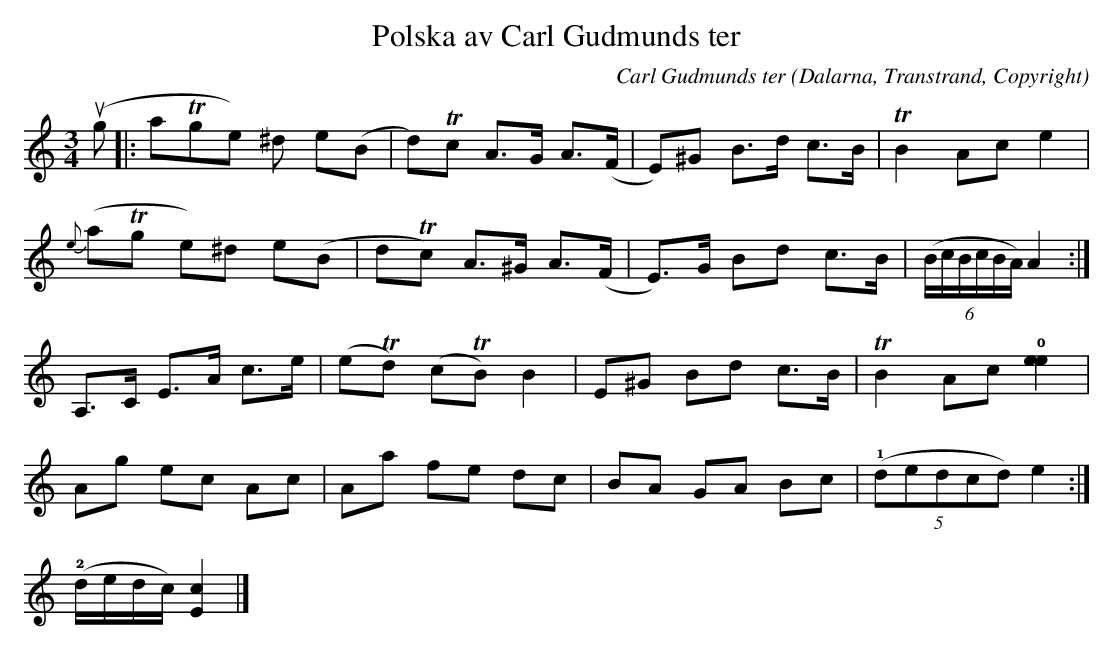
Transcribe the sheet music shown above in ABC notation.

X:1
T:Polska av Carl Gudmunds ter
C:Carl Gudmunds ter
O:Dalarna, Transtrand, Copyright
M:3/4
L:1/8
K:Am
u(g|:aTge) ^d e(B|d)Tc A>G A>(F|E)^G B>d c>B | TB2 Ac e2|
{e}(aTg e)^d e(B|dTc) A>^G A>(F|E)>G Bd c>B | (6(B/c/B/c/B/A/) A2 :|
A,>C E>A c>e|(eTd) (cTB) B2 | E^G Bd c>B | TB2 Ac !0! [e2e2]|
Ag ec Ac | Aa fe dc| BA GA Bc | !1! (5(dedcd) e2 :|
!2! (d/e/d/c/) [c2E2] |]
